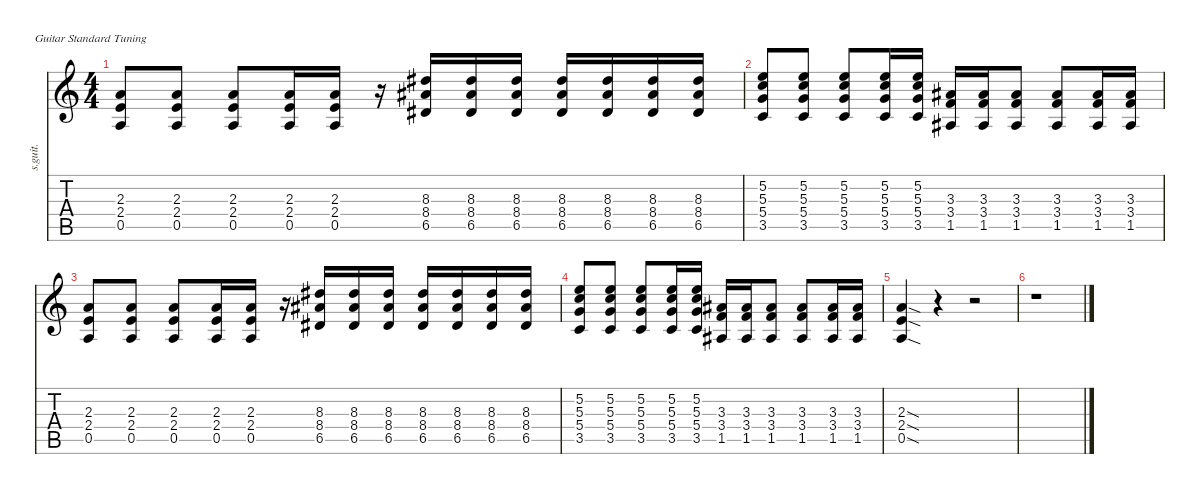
\defaultSystemsLayout 4
\hideDynamics
\bracketExtendMode nobrackets
\track ("Ed O'Brien" "s.guit.") {instrument overdrivenguitar}
\staff {score tabs}
\tuning (E4 B3 G3 D3 A2 E2)
\ts (4 4)
\tempo (88 hide)
\clef g2
\ks c
(2.3 2.4 0.5).8{lyrics (0 "") lyrics (1 "") lyrics (2 "") lyrics (3 "") lyrics (4 "") dy f} (2.3 2.4 0.5).8{lyrics (0 "") lyrics (1 "") lyrics (2 "") lyrics (3 "") lyrics (4 "")} (2.3 2.4 0.5).8{lyrics (0 "") lyrics (1 "") lyrics (2 "") lyrics (3 "") lyrics (4 "")} (2.3 2.4 0.5).16{lyrics (0 "") lyrics (1 "") lyrics (2 "") lyrics (3 "") lyrics (4 "")} (2.3 2.4 0.5).16{lyrics (0 "") lyrics (1 "") lyrics (2 "") lyrics (3 "") lyrics (4 "")} r.16 (8.3{acc #} 8.4{acc #} 6.5{acc #}).16{lyrics (0 "") lyrics (1 "") lyrics (2 "") lyrics (3 "") lyrics (4 "")} (8.3{acc #} 8.4{acc #} 6.5{acc #}).16{lyrics (0 "") lyrics (1 "") lyrics (2 "") lyrics (3 "") lyrics (4 "")} (8.3{acc #} 8.4{acc #} 6.5{acc #}).16{lyrics (0 "") lyrics (1 "") lyrics (2 "") lyrics (3 "") lyrics (4 "")} (8.3{acc #} 8.4{acc #} 6.5{acc #}).16{lyrics (0 "") lyrics (1 "") lyrics (2 "") lyrics (3 "") lyrics (4 "")} (8.3{acc #} 8.4{acc #} 6.5{acc #}).16{lyrics (0 "") lyrics (1 "") lyrics (2 "") lyrics (3 "") lyrics (4 "")} (8.3{acc #} 8.4{acc #} 6.5{acc #}).16{lyrics (0 "") lyrics (1 "") lyrics (2 "") lyrics (3 "") lyrics (4 "")} (8.3{acc #} 8.4{acc #} 6.5{acc #}).16{lyrics (0 "") lyrics (1 "") lyrics (2 "") lyrics (3 "") lyrics (4 "")} |
(5.2 5.3 5.4 3.5).8{lyrics (0 "") lyrics (1 "") lyrics (2 "") lyrics (3 "") lyrics (4 "")} (5.2 5.3 5.4 3.5).8{lyrics (0 "") lyrics (1 "") lyrics (2 "") lyrics (3 "") lyrics (4 "")} (5.2 5.3 5.4 3.5).8{lyrics (0 "") lyrics (1 "") lyrics (2 "") lyrics (3 "") lyrics (4 "")} (5.2 5.3 5.4 3.5).16{lyrics (0 "") lyrics (1 "") lyrics (2 "") lyrics (3 "") lyrics (4 "")} (5.2 5.3 5.4 3.5).16{lyrics (0 "") lyrics (1 "") lyrics (2 "") lyrics (3 "") lyrics (4 "")} (3.3{acc #} 3.4 1.5{acc #}).16{lyrics (0 "") lyrics (1 "") lyrics (2 "") lyrics (3 "") lyrics (4 "")} (3.3{acc #} 3.4 1.5{acc #}).16{lyrics (0 "") lyrics (1 "") lyrics (2 "") lyrics (3 "") lyrics (4 "")} (3.3{acc #} 3.4 1.5{acc #}).8{lyrics (0 "") lyrics (1 "") lyrics (2 "") lyrics (3 "") lyrics (4 "")} (3.3{acc #} 3.4 1.5{acc #}).8{lyrics (0 "") lyrics (1 "") lyrics (2 "") lyrics (3 "") lyrics (4 "")} (3.3{acc #} 3.4 1.5{acc #}).16{lyrics (0 "") lyrics (1 "") lyrics (2 "") lyrics (3 "") lyrics (4 "")} (3.3{acc #} 3.4 1.5{acc #}).16{lyrics (0 "") lyrics (1 "") lyrics (2 "") lyrics (3 "") lyrics (4 "")} |
(2.3 2.4 0.5).8{lyrics (0 "") lyrics (1 "") lyrics (2 "") lyrics (3 "") lyrics (4 "")} (2.3 2.4 0.5).8{lyrics (0 "") lyrics (1 "") lyrics (2 "") lyrics (3 "") lyrics (4 "")} (2.3 2.4 0.5).8{lyrics (0 "") lyrics (1 "") lyrics (2 "") lyrics (3 "") lyrics (4 "")} (2.3 2.4 0.5).16{lyrics (0 "") lyrics (1 "") lyrics (2 "") lyrics (3 "") lyrics (4 "")} (2.3 2.4 0.5).16{lyrics (0 "") lyrics (1 "") lyrics (2 "") lyrics (3 "") lyrics (4 "")} r.16 (8.3{acc #} 8.4{acc #} 6.5{acc #}).16{lyrics (0 "") lyrics (1 "") lyrics (2 "") lyrics (3 "") lyrics (4 "")} (8.3{acc #} 8.4{acc #} 6.5{acc #}).16{lyrics (0 "") lyrics (1 "") lyrics (2 "") lyrics (3 "") lyrics (4 "")} (8.3{acc #} 8.4{acc #} 6.5{acc #}).16{lyrics (0 "") lyrics (1 "") lyrics (2 "") lyrics (3 "") lyrics (4 "")} (8.3{acc #} 8.4{acc #} 6.5{acc #}).16{lyrics (0 "") lyrics (1 "") lyrics (2 "") lyrics (3 "") lyrics (4 "")} (8.3{acc #} 8.4{acc #} 6.5{acc #}).16{lyrics (0 "") lyrics (1 "") lyrics (2 "") lyrics (3 "") lyrics (4 "")} (8.3{acc #} 8.4{acc #} 6.5{acc #}).16{lyrics (0 "") lyrics (1 "") lyrics (2 "") lyrics (3 "") lyrics (4 "")} (8.3{acc #} 8.4{acc #} 6.5{acc #}).16{lyrics (0 "") lyrics (1 "") lyrics (2 "") lyrics (3 "") lyrics (4 "")} |
(5.2 5.3 5.4 3.5).8{lyrics (0 "") lyrics (1 "") lyrics (2 "") lyrics (3 "") lyrics (4 "")} (5.2 5.3 5.4 3.5).8{lyrics (0 "") lyrics (1 "") lyrics (2 "") lyrics (3 "") lyrics (4 "")} (5.2 5.3 5.4 3.5).8{lyrics (0 "") lyrics (1 "") lyrics (2 "") lyrics (3 "") lyrics (4 "")} (5.2 5.3 5.4 3.5).16{lyrics (0 "") lyrics (1 "") lyrics (2 "") lyrics (3 "") lyrics (4 "")} (5.2 5.3 5.4 3.5).16{lyrics (0 "") lyrics (1 "") lyrics (2 "") lyrics (3 "") lyrics (4 "")} (3.3{acc #} 3.4 1.5{acc #}).16{lyrics (0 "") lyrics (1 "") lyrics (2 "") lyrics (3 "") lyrics (4 "")} (3.3{acc #} 3.4 1.5{acc #}).16{lyrics (0 "") lyrics (1 "") lyrics (2 "") lyrics (3 "") lyrics (4 "")} (3.3{acc #} 3.4 1.5{acc #}).8{lyrics (0 "") lyrics (1 "") lyrics (2 "") lyrics (3 "") lyrics (4 "")} (3.3{acc #} 3.4 1.5{acc #}).8{lyrics (0 "") lyrics (1 "") lyrics (2 "") lyrics (3 "") lyrics (4 "")} (3.3{acc #} 3.4 1.5{acc #}).16{lyrics (0 "") lyrics (1 "") lyrics (2 "") lyrics (3 "") lyrics (4 "")} (3.3{acc #} 3.4 1.5{acc #}).16{lyrics (0 "") lyrics (1 "") lyrics (2 "") lyrics (3 "") lyrics (4 "")} |
(2.3{sod} 2.4{sod} 0.5{sod}).4{lyrics (0 "") lyrics (1 "") lyrics (2 "") lyrics (3 "") lyrics (4 "")} r.4 r.2 |
r.1
